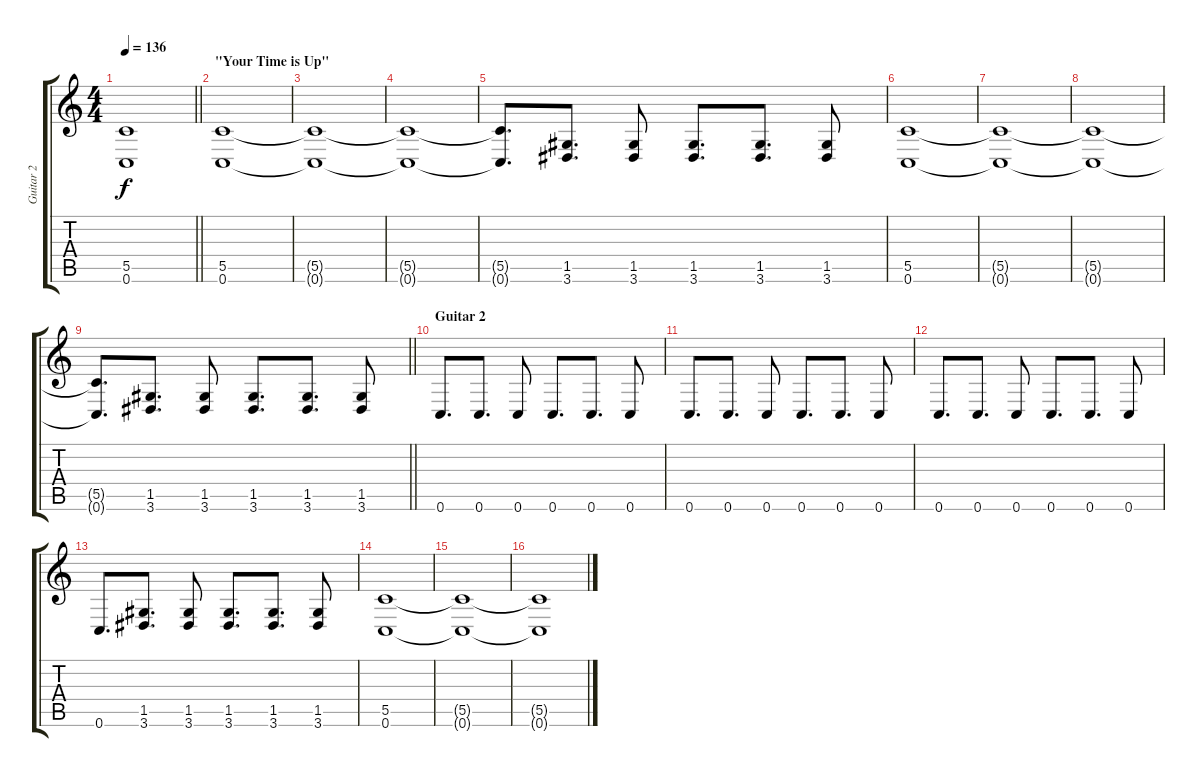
\track ("Guitar 2" "Guitar 2") {instrument overdrivenguitar}
\staff {score tabs}
\tuning (D4 A3 F3 C3 G2 C2) {hide}
\ts (4 4)
\section ("" "")
\tempo 136
\clef g2
\barLineRight lightlight
\ks c
(5.5 0.6).1{dy f} |
\section ("" "\"Your Time is Up\"")
(5.5 0.6).1 |
(5.5{t} 0.6{t}).1 |
(5.5{t} 0.6{t}).1 |
(5.5{t} 0.6{t}).8{d} (1.5 3.6).8{d} (1.5 3.6).8 (1.5 3.6).8{d} (1.5 3.6).8{d} (1.5 3.6).8 |
(5.5 0.6).1 |
(5.5{t} 0.6{t}).1 |
(5.5{t} 0.6{t}).1 |
\barLineRight lightlight
(5.5{t} 0.6{t}).8{d} (1.5 3.6).8{d} (1.5 3.6).8 (1.5 3.6).8{d} (1.5 3.6).8{d} (1.5 3.6).8 |
\section ("" "Guitar 2")
0.6.8{d} 0.6.8{d} 0.6.8 0.6.8{d} 0.6.8{d} 0.6.8 |
0.6.8{d} 0.6.8{d} 0.6.8 0.6.8{d} 0.6.8{d} 0.6.8 |
0.6.8{d} 0.6.8{d} 0.6.8 0.6.8{d} 0.6.8{d} 0.6.8 |
0.6.8{d} (1.5 3.6).8{d} (1.5 3.6).8 (1.5 3.6).8{d} (1.5 3.6).8{d} (1.5 3.6).8 |
(5.5 0.6).1 |
(5.5{t} 0.6{t}).1 |
(5.5{t} 0.6{t}).1
